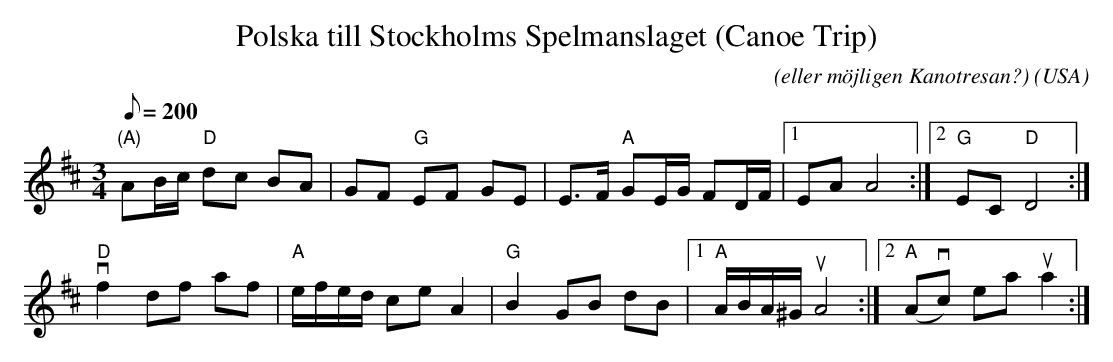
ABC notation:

X:1
T:Polska till Stockholms Spelmanslaget (Canoe Trip)
C:(eller m\"ojligen Kanotresan?)
O:USA
M:3/4
L:1/8
Q:1/8=200
K:D
"(A)"AB/c/ "D"dc BA | GF "G"EF GE | E>F "A"GE/G/ FD/F/ |\
[1 EA A4 :|[2 "G"EC "D"D4 :|
"D"vf2 df af | "A"e/f/e/d/ ce A2 | "G"B2 GB dB |[1 "A"A/B/A/^G/ uA4 :|[2 "A"(Avc) ea ua2 :|
